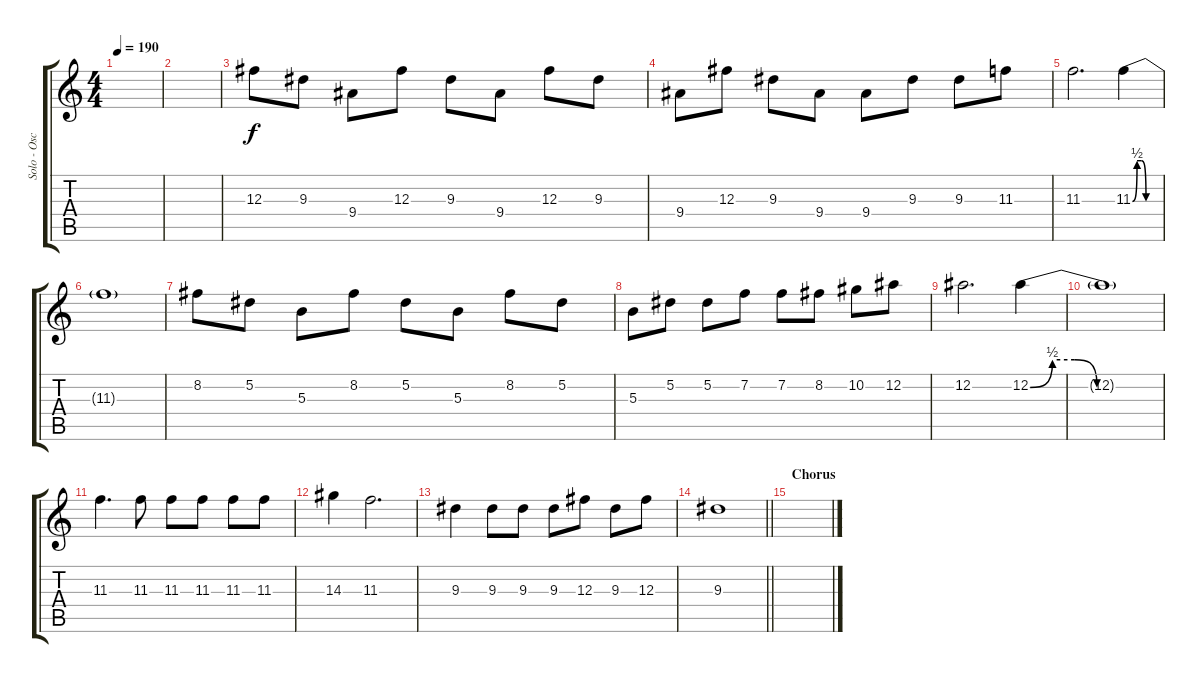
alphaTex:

\track ("Solo - Oscar Dronjak" "Solo - Osc") {instrument distortionguitar}
\staff {score tabs}
\tuning (Eb4 Bb3 Gb3 Db3 Ab2 Eb2) {hide}
\ts (4 4)
\tempo 190
\clef g2
\ks c
|
|
12.3.8 9.3.8 9.4.8 12.3.8 9.3.8 9.4.8 12.3.8 9.3.8 |
9.4.8 12.3.8 9.3.8 9.4.8 9.4.8 9.3.8 9.3.8 11.3.8 |
11.3.2{d} 11.3{be (custom 0 0 10 2 20 2 30 0 60 0)}.4 |
11.3{t}.1 |
8.2.8 5.2.8 5.3.8 8.2.8 5.2.8 5.3.8 8.2.8 5.2.8 |
5.3.8 5.2.8 5.2.8 7.2.8 7.2.8 8.2.8 10.2.8 12.2.8 |
12.2.2{d} 12.2{be (custom 0 0 10 2 20 2 30 0 60 0)}.4 |
12.2{t}.1 |
11.3.4{d} 11.3.8 11.3.8 11.3.8 11.3.8 11.3.8 |
14.3.4 11.3.2{d} |
9.3.4 9.3.8 9.3.8 9.3.8 12.3.8 9.3.8 12.3.8 |
\barLineRight lightlight
9.3.1 |
\section ("" "Chorus")
